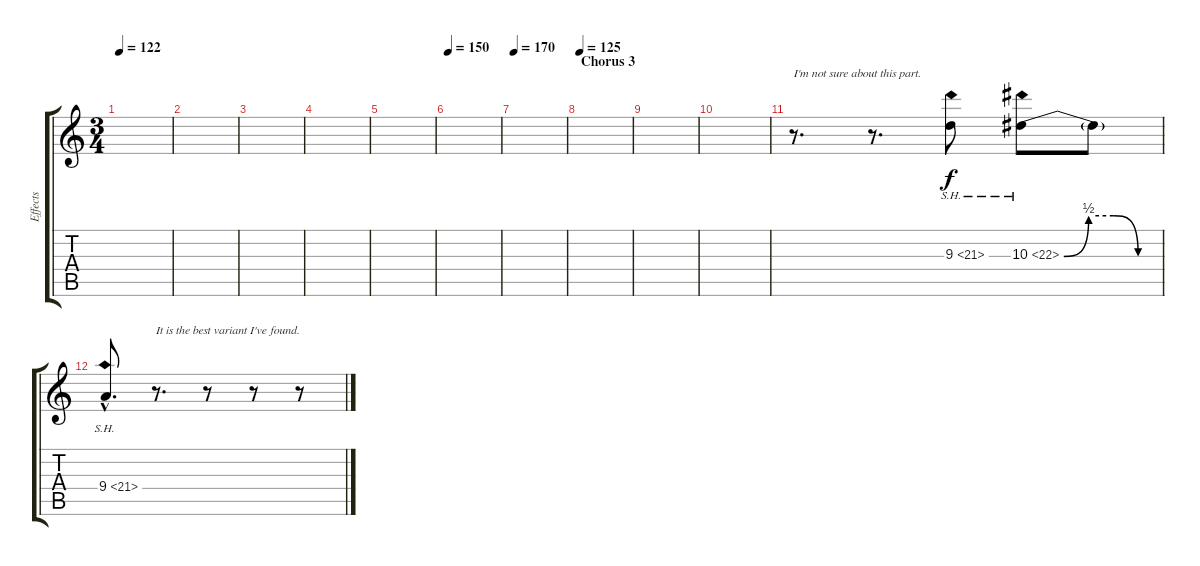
\track ("Effects" "Effects") {instrument distortionguitar}
\staff {score tabs}
\tuning (D4 A3 F3 C3 G2 D2) {hide}
\ts (3 4)
\tempo 122
\clef g2
\ks c
|
|
|
|
|
\tempo 150
|
\tempo 170
|
\section ("" "Chorus 3")
\tempo 125
|
|
|
r.8{d txt "I'm not sure about this part."} r.8{d} 9.3{sh 12}.8 10.3{be (custom 0 0 15 2 30 2 45 0 60 0) sh 12}.8 10.3{t}.8 |
9.4{sh 12 hac}.8{d} r.8{d txt "It is the best variant I've found."} r.8 r.8 r.8
